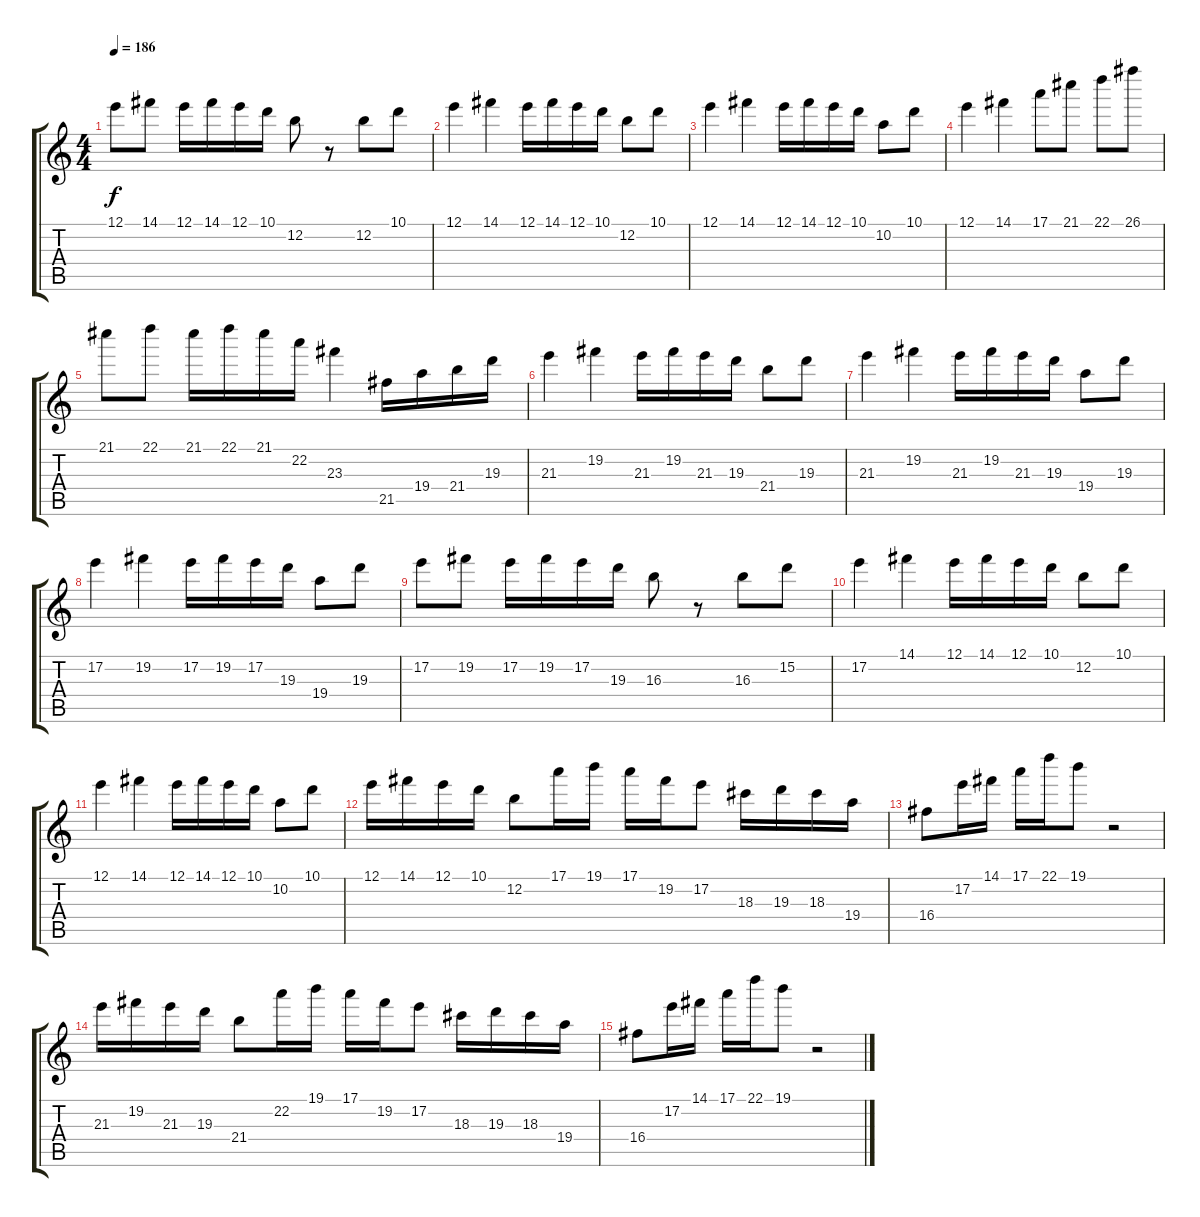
\track "" {instrument overdrivenguitar}
\staff {score tabs}
\tuning (E4 B3 G3 D3 A2 E2) {hide}
\ts (4 4)
\tempo 186
\clef g2
\ks c
12.1.8{dy f} 14.1.8 12.1.16 14.1.16 12.1.16 10.1.16 12.2.8 r.8 12.2.8 10.1.8 |
12.1.4 14.1.4 12.1.16 14.1.16 12.1.16 10.1.16 12.2.8 10.1.8 |
12.1.4 14.1.4 12.1.16 14.1.16 12.1.16 10.1.16 10.2.8 10.1.8 |
12.1.4 14.1.4 17.1.8 21.1.8 22.1.8 26.1.8 |
21.1.8 22.1.8 21.1.16 22.1.16 21.1.16 22.2.16 23.3.4 21.5.16 19.4.16 21.4.16 19.3.16 |
21.3.4 19.2.4 21.3.16 19.2.16 21.3.16 19.3.16 21.4.8 19.3.8 |
21.3.4 19.2.4 21.3.16 19.2.16 21.3.16 19.3.16 19.4.8 19.3.8 |
17.2.4 19.2.4 17.2.16 19.2.16 17.2.16 19.3.16 19.4.8 19.3.8 |
17.2.8 19.2.8 17.2.16 19.2.16 17.2.16 19.3.16 16.3.8 r.8 16.3.8 15.2.8 |
17.2.4 14.1.4 12.1.16 14.1.16 12.1.16 10.1.16 12.2.8 10.1.8 |
12.1.4 14.1.4 12.1.16 14.1.16 12.1.16 10.1.16 10.2.8 10.1.8 |
12.1.16 14.1.16 12.1.16 10.1.16 12.2.8 17.1.16 19.1.16 17.1.16 19.2.16 17.2.8 18.3.16 19.3.16 18.3.16 19.4.16 |
16.4.8 17.2.16 14.1.16 17.1.16 22.1.16 19.1.8 r.2 |
21.3.16 19.2.16 21.3.16 19.3.16 21.4.8 22.2.16 19.1.16 17.1.16 19.2.16 17.2.8 18.3.16 19.3.16 18.3.16 19.4.16 |
16.4.8 17.2.16 14.1.16 17.1.16 22.1.16 19.1.8 r.2
